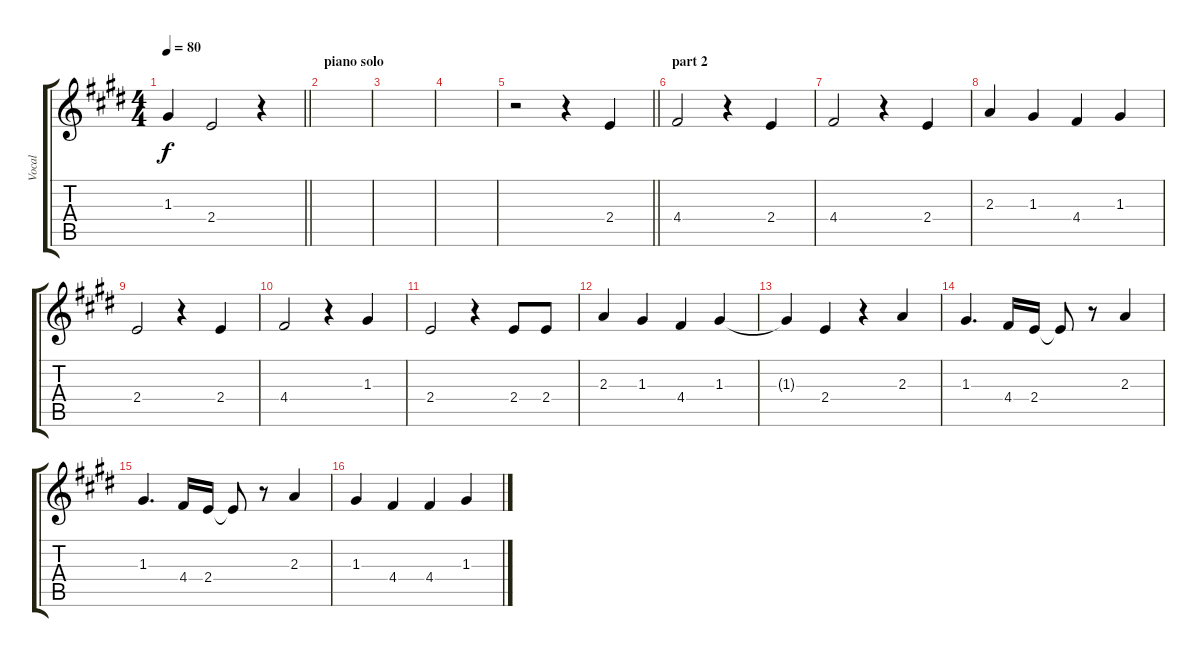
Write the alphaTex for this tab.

\track ("Vocal" "Vocal") {instrument synthvoice}
\staff {score tabs}
\tuning (E5 B4 G4 D4 A3 E3) {hide}
\ts (4 4)
\tempo 80
\clef g2
\barLineRight lightlight
\ks e
1.3{t}.4{dy f} 2.4.2 r.4 |
\section ("" "piano solo")
|
|
|
\barLineRight lightlight
r.2 r.4 2.4.4 |
\section ("" "part 2")
4.4.2 r.4 2.4.4 |
4.4.2 r.4 2.4.4 |
2.3.4 1.3.4 4.4.4 1.3.4 |
2.4.2 r.4 2.4.4 |
4.4.2 r.4 1.3.4 |
2.4.2 r.4 2.4.8 2.4.8 |
2.3.4 1.3.4 4.4.4 1.3.4 |
1.3{t}.4 2.4.4 r.4 2.3.4 |
1.3.4{d} 4.4.16 2.4.16 2.4{t}.8 r.8 2.3.4 |
1.3.4{d} 4.4.16 2.4.16 2.4{t}.8 r.8 2.3.4 |
1.3.4 4.4.4 4.4.4 1.3.4
